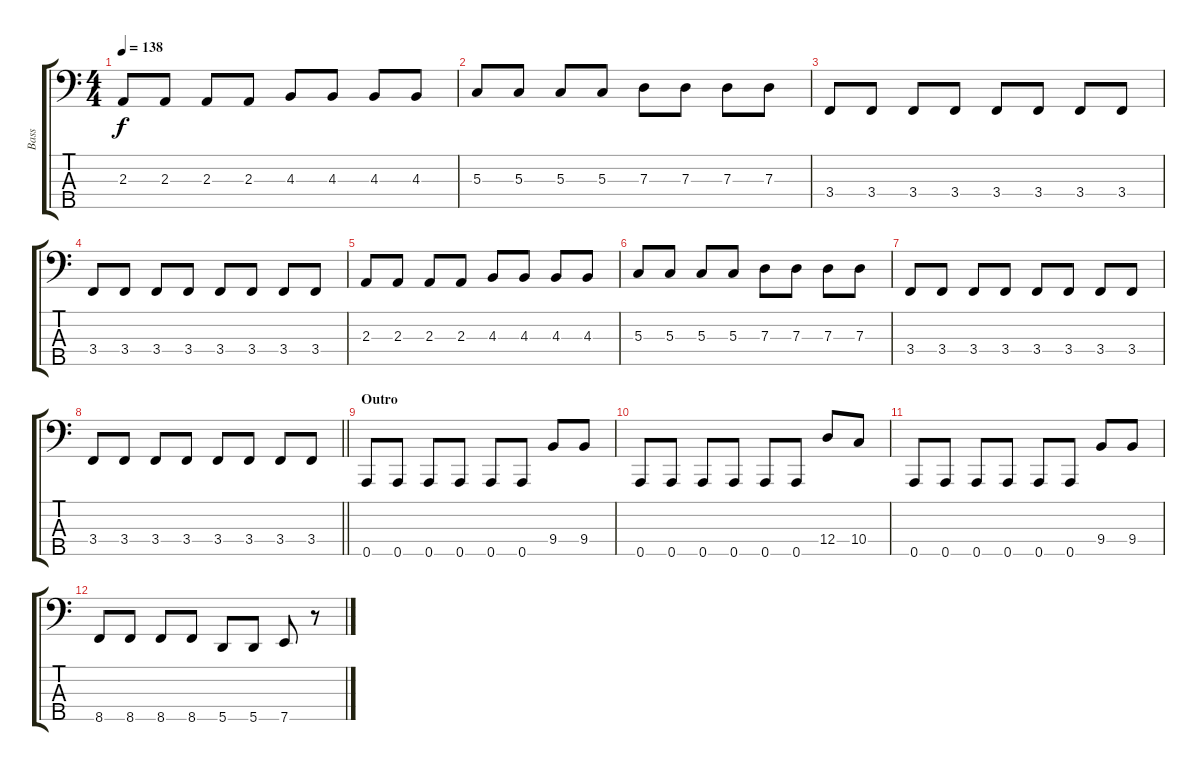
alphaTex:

\track ("Bass" "Bass") {instrument electricbasspick}
\staff {score tabs}
\tuning (F2 C2 G1 D1 A0) {hide}
\ts (4 4)
\tempo 138
\clef f4
\ks c
2.3.8{dy f} 2.3.8 2.3.8 2.3.8 4.3.8 4.3.8 4.3.8 4.3.8 |
5.3.8 5.3.8 5.3.8 5.3.8 7.3.8 7.3.8 7.3.8 7.3.8 |
3.4.8 3.4.8 3.4.8 3.4.8 3.4.8 3.4.8 3.4.8 3.4.8 |
3.4.8 3.4.8 3.4.8 3.4.8 3.4.8 3.4.8 3.4.8 3.4.8 |
2.3.8 2.3.8 2.3.8 2.3.8 4.3.8 4.3.8 4.3.8 4.3.8 |
5.3.8 5.3.8 5.3.8 5.3.8 7.3.8 7.3.8 7.3.8 7.3.8 |
3.4.8 3.4.8 3.4.8 3.4.8 3.4.8 3.4.8 3.4.8 3.4.8 |
\barLineRight lightlight
3.4.8 3.4.8 3.4.8 3.4.8 3.4.8 3.4.8 3.4.8 3.4.8 |
\section ("" "Outro")
0.5.8 0.5.8 0.5.8 0.5.8 0.5.8 0.5.8 9.4.8 9.4.8 |
0.5.8 0.5.8 0.5.8 0.5.8 0.5.8 0.5.8 12.4.8 10.4.8 |
0.5.8 0.5.8 0.5.8 0.5.8 0.5.8 0.5.8 9.4.8 9.4.8 |
8.5.8 8.5.8 8.5.8 8.5.8 5.5.8 5.5.8 7.5.8 r.8
